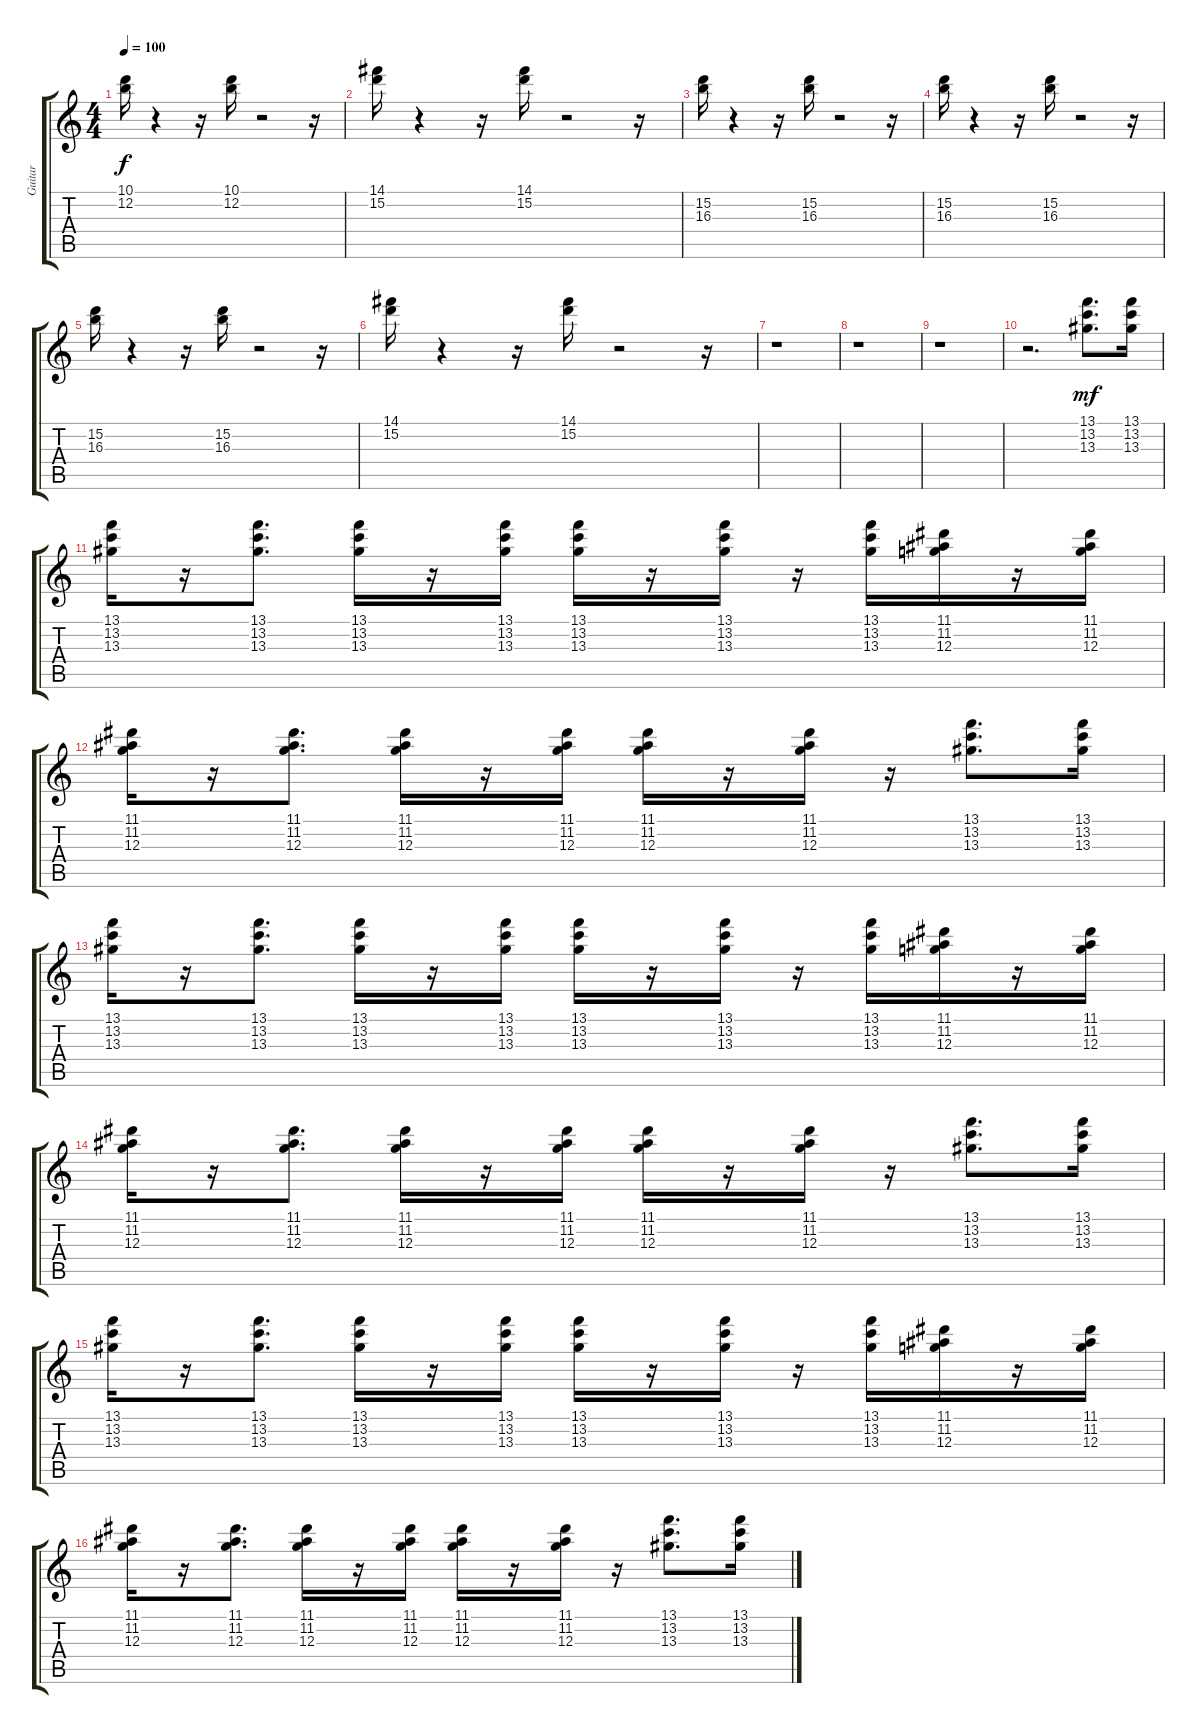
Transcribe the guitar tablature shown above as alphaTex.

\track ("Guitar" "Guitar") {instrument electricguitarmuted}
\staff {score tabs}
\tuning (E4 B3 G3 D3 A2 E2) {hide}
\ts (4 4)
\tempo 100
\clef g2
\ks c
(10.1 12.2).16{dy f} r.4 r.16 (10.1 12.2).16 r.2 r.16 |
(14.1 15.2).16 r.4 r.16 (14.1 15.2).16 r.2 r.16 |
(15.2 16.3).16 r.4 r.16 (15.2 16.3).16 r.2 r.16 |
(15.2 16.3).16 r.4 r.16 (15.2 16.3).16 r.2 r.16 |
(15.2 16.3).16 r.4 r.16 (15.2 16.3).16 r.2 r.16 |
(14.1 15.2).16 r.4 r.16 (14.1 15.2).16 r.2 r.16 |
r.1 |
r.1 |
r.1 |
r.2{d} (13.1 13.2 13.3).8{d dy mf volume 13} (13.1 13.2 13.3).16 |
(13.1 13.2 13.3).16 r.16 (13.1 13.2 13.3).8{d} (13.1 13.2 13.3).16 r.16 (13.1 13.2 13.3).16 (13.1 13.2 13.3).16 r.16 (13.1 13.2 13.3).16 r.16 (13.1 13.2 13.3).16 (11.1 11.2 12.3).16 r.16 (11.1 11.2 12.3).16 |
(11.1 11.2 12.3).16 r.16 (11.1 11.2 12.3).8{d} (11.1 11.2 12.3).16 r.16 (11.1 11.2 12.3).16 (11.1 11.2 12.3).16 r.16 (11.1 11.2 12.3).16 r.16 (13.1 13.2 13.3).8{d} (13.1 13.2 13.3).16 |
(13.1 13.2 13.3).16 r.16 (13.1 13.2 13.3).8{d} (13.1 13.2 13.3).16 r.16 (13.1 13.2 13.3).16 (13.1 13.2 13.3).16 r.16 (13.1 13.2 13.3).16 r.16 (13.1 13.2 13.3).16 (11.1 11.2 12.3).16 r.16 (11.1 11.2 12.3).16 |
(11.1 11.2 12.3).16 r.16 (11.1 11.2 12.3).8{d} (11.1 11.2 12.3).16 r.16 (11.1 11.2 12.3).16 (11.1 11.2 12.3).16 r.16 (11.1 11.2 12.3).16 r.16 (13.1 13.2 13.3).8{d} (13.1 13.2 13.3).16 |
(13.1 13.2 13.3).16 r.16 (13.1 13.2 13.3).8{d} (13.1 13.2 13.3).16 r.16 (13.1 13.2 13.3).16 (13.1 13.2 13.3).16 r.16 (13.1 13.2 13.3).16 r.16 (13.1 13.2 13.3).16 (11.1 11.2 12.3).16 r.16 (11.1 11.2 12.3).16 |
(11.1 11.2 12.3).16 r.16 (11.1 11.2 12.3).8{d} (11.1 11.2 12.3).16 r.16 (11.1 11.2 12.3).16 (11.1 11.2 12.3).16 r.16 (11.1 11.2 12.3).16 r.16 (13.1 13.2 13.3).8{d} (13.1 13.2 13.3).16
